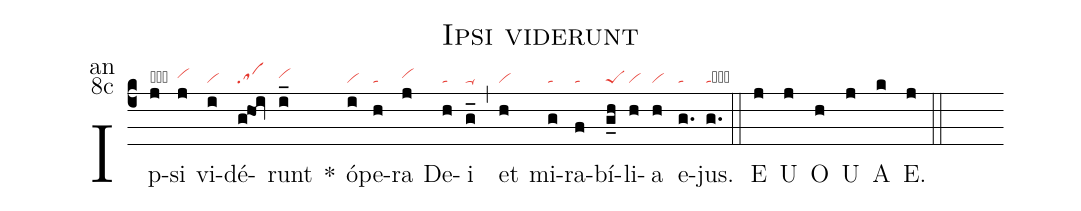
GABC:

name:Ipsi viderunt;
office-part:an;
mode:8c;
nabc-lines:1;
%%
(c4) Ip(j|obvihh)si(j|vihh) vi(i|vi)dé(g@hoi|sa)runt(i_|vihh) <sp>*</sp>() ó(i|vi)pe(h|ta)ra(j|vihh) De(h|ta)i(g_|ta-) (,) et(h|vi) mi(g|ta)ra(f|ta)bí(g_h|peS)li(h|vi)a(h|vi) e(g.|ta)jus.(g.|tacb) (::) <eu>E(j) U(j) O(h) U(j) A(k) E.(j) </eu>(::)
